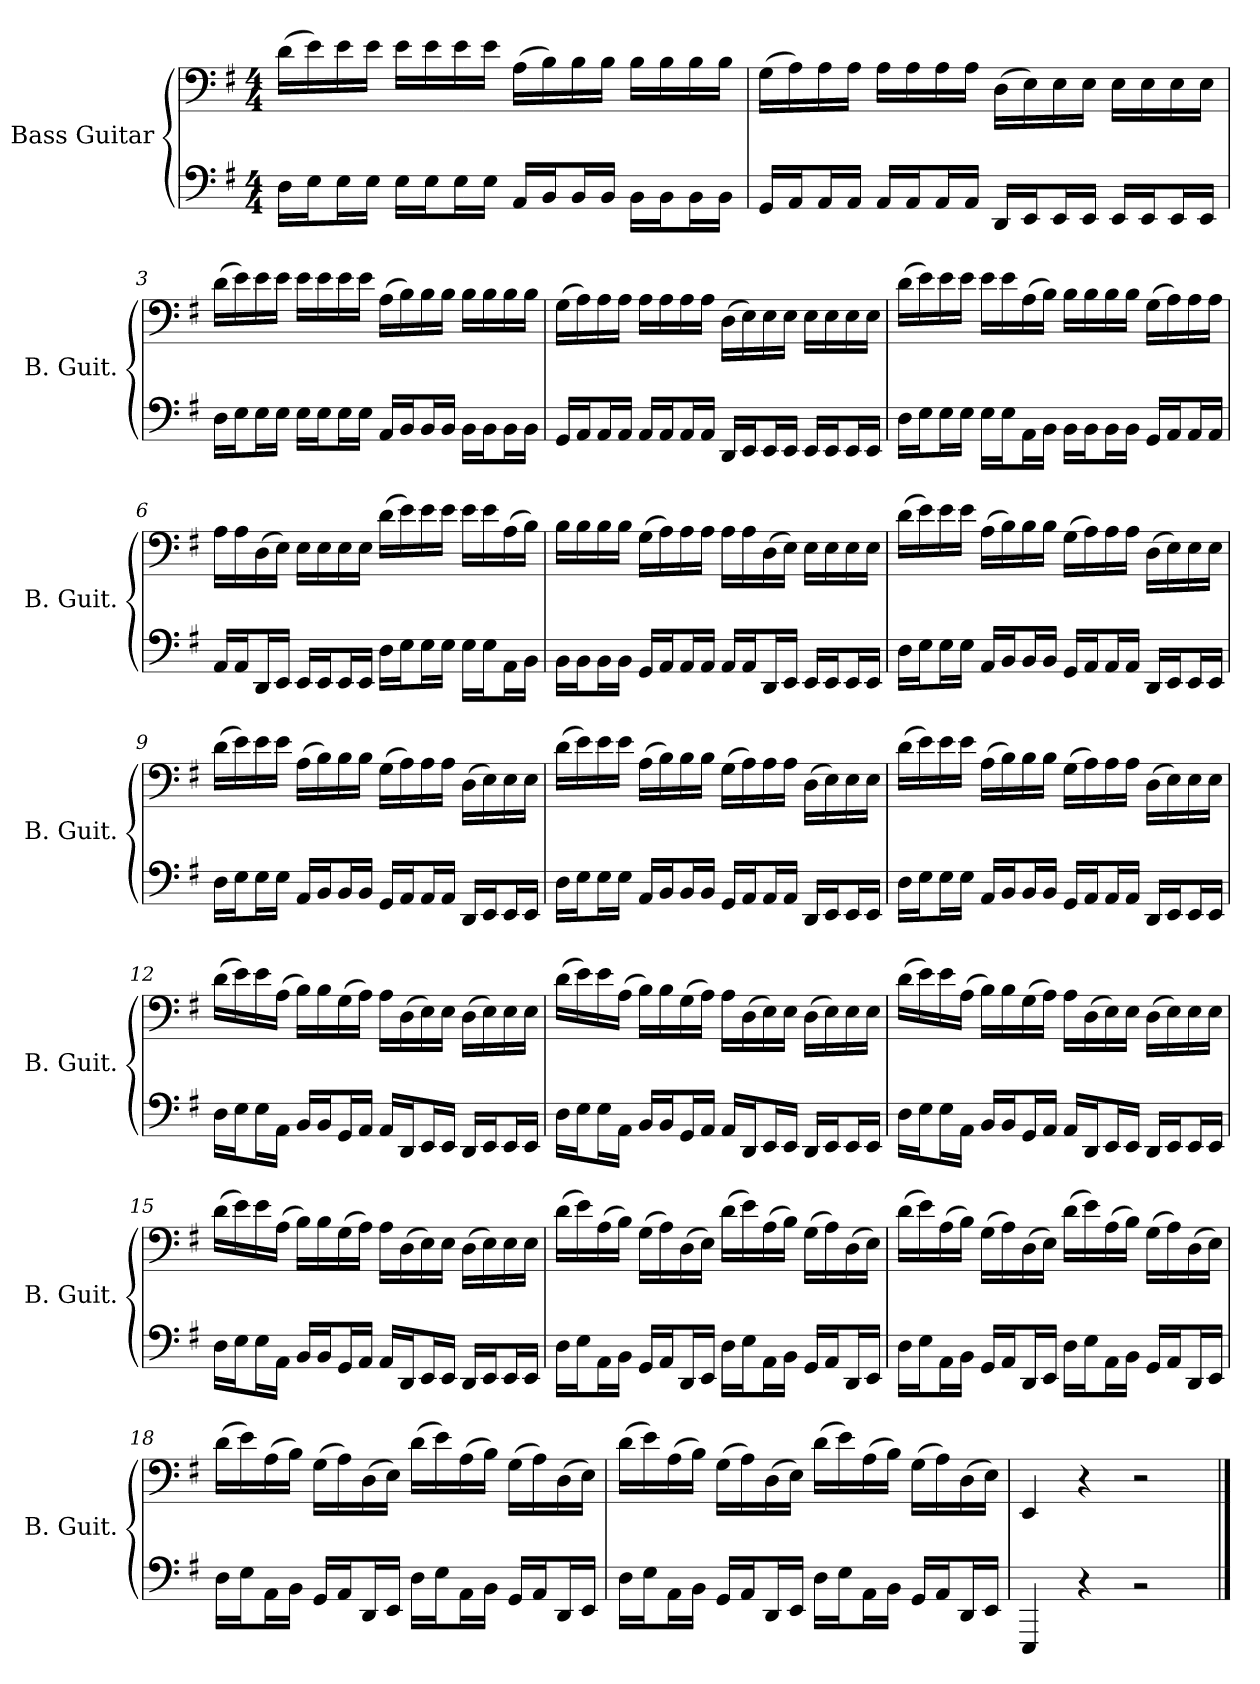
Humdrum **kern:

**kern	**kern
*part1	*part1
*staff2	*staff1
*I"Bass Guitar	*
*I'B. Guit.	*
*stria4	*
*	*clefF4
*ITrd7c12	*ITrd7c12
*k[f#]	*k[f#]
*M4/4	*M4/4
=1	=1
16DDLL	(>16D\LL
16EEJ	16E\)
16EEL	16E\
16EEJJ	16E\JJ
16EELL	16E\LL
16EEJ	16E\
16EEL	16E\
16EEJJ	16E\JJ
16AAALL	(>16AA\LL
16BBBJ	16BB\)
16BBBL	16BB\
16BBBJJ	16BB\JJ
16BBBLL	16BB\LL
16BBBJ	16BB\
16BBBL	16BB\
16BBBJJ	16BB\JJ
=2	=2
16GGGLL	(>16GG\LL
16AAAJ	16AA\)
16AAAL	16AA\
16AAAJJ	16AA\JJ
16AAALL	16AA\LL
16AAAJ	16AA\
16AAAL	16AA\
16AAAJJ	16AA\JJ
16DDDLL	(>16DD\LL
16EEEJ	16EE\)
16EEEL	16EE\
16EEEJJ	16EE\JJ
16EEELL	16EE\LL
16EEEJ	16EE\
16EEEL	16EE\
16EEEJJ	16EE\JJ
!!LO:LB:g=z
=3	=3
16DDLL	(>16D\LL
16EEJ	16E\)
16EEL	16E\
16EEJJ	16E\JJ
16EELL	16E\LL
16EEJ	16E\
16EEL	16E\
16EEJJ	16E\JJ
16AAALL	(>16AA\LL
16BBBJ	16BB\)
16BBBL	16BB\
16BBBJJ	16BB\JJ
16BBBLL	16BB\LL
16BBBJ	16BB\
16BBBL	16BB\
16BBBJJ	16BB\JJ
=4	=4
16GGGLL	(>16GG\LL
16AAAJ	16AA\)
16AAAL	16AA\
16AAAJJ	16AA\JJ
16AAALL	16AA\LL
16AAAJ	16AA\
16AAAL	16AA\
16AAAJJ	16AA\JJ
16DDDLL	(>16DD\LL
16EEEJ	16EE\)
16EEEL	16EE\
16EEEJJ	16EE\JJ
16EEELL	16EE\LL
16EEEJ	16EE\
16EEEL	16EE\
16EEEJJ	16EE\JJ
!!LO:LB:g=z
=5	=5
16DDLL	(>16D\LL
16EEJ	16E\)
16EEL	16E\
16EEJJ	16E\JJ
16EELL	16E\LL
16EEJ	16E\
16AAAL	(>16AA\
16BBBJJ	16BB\JJ)
16BBBLL	16BB\LL
16BBBJ	16BB\
16BBBL	16BB\
16BBBJJ	16BB\JJ
16GGGLL	(>16GG\LL
16AAAJ	16AA\)
16AAAL	16AA\
16AAAJJ	16AA\JJ
=6	=6
16AAALL	16AA\LL
16AAAJ	16AA\
16DDDL	(>16DD\
16EEEJJ	16EE\JJ)
16EEELL	16EE\LL
16EEEJ	16EE\
16EEEL	16EE\
16EEEJJ	16EE\JJ
16DDLL	(>16D\LL
16EEJ	16E\)
16EEL	16E\
16EEJJ	16E\JJ
16EELL	16E\LL
16EEJ	16E\
16AAAL	(>16AA\
16BBBJJ	16BB\JJ)
!!LO:LB:g=z
=7	=7
16BBBLL	16BB\LL
16BBBJ	16BB\
16BBBL	16BB\
16BBBJJ	16BB\JJ
16GGGLL	(>16GG\LL
16AAAJ	16AA\)
16AAAL	16AA\
16AAAJJ	16AA\JJ
16AAALL	16AA\LL
16AAAJ	16AA\
16DDDL	(>16DD\
16EEEJJ	16EE\JJ)
16EEELL	16EE\LL
16EEEJ	16EE\
16EEEL	16EE\
16EEEJJ	16EE\JJ
=8	=8
16DDLL	(>16D\LL
16EEJ	16E\)
16EEL	16E\
16EEJJ	16E\JJ
16AAALL	(>16AA\LL
16BBBJ	16BB\)
16BBBL	16BB\
16BBBJJ	16BB\JJ
16GGGLL	(>16GG\LL
16AAAJ	16AA\)
16AAAL	16AA\
16AAAJJ	16AA\JJ
16DDDLL	(>16DD\LL
16EEEJ	16EE\)
16EEEL	16EE\
16EEEJJ	16EE\JJ
!!LO:LB:g=z
=9	=9
16DDLL	(>16D\LL
16EEJ	16E\)
16EEL	16E\
16EEJJ	16E\JJ
16AAALL	(>16AA\LL
16BBBJ	16BB\)
16BBBL	16BB\
16BBBJJ	16BB\JJ
16GGGLL	(>16GG\LL
16AAAJ	16AA\)
16AAAL	16AA\
16AAAJJ	16AA\JJ
16DDDLL	(>16DD\LL
16EEEJ	16EE\)
16EEEL	16EE\
16EEEJJ	16EE\JJ
=10	=10
16DDLL	(>16D\LL
16EEJ	16E\)
16EEL	16E\
16EEJJ	16E\JJ
16AAALL	(>16AA\LL
16BBBJ	16BB\)
16BBBL	16BB\
16BBBJJ	16BB\JJ
16GGGLL	(>16GG\LL
16AAAJ	16AA\)
16AAAL	16AA\
16AAAJJ	16AA\JJ
16DDDLL	(>16DD\LL
16EEEJ	16EE\)
16EEEL	16EE\
16EEEJJ	16EE\JJ
!!LO:PB:g=z
=11	=11
16DDLL	(>16D\LL
16EEJ	16E\)
16EEL	16E\
16EEJJ	16E\JJ
16AAALL	(>16AA\LL
16BBBJ	16BB\)
16BBBL	16BB\
16BBBJJ	16BB\JJ
16GGGLL	(>16GG\LL
16AAAJ	16AA\)
16AAAL	16AA\
16AAAJJ	16AA\JJ
16DDDLL	(>16DD\LL
16EEEJ	16EE\)
16EEEL	16EE\
16EEEJJ	16EE\JJ
=12	=12
16DDLL	(>16D\LL
16EEJ	16E\)
16EEL	16E\
16AAAJJ	(>16AA\JJ
16BBBLL	16BB\LL)
16BBBJ	16BB\
16GGGL	(>16GG\
16AAAJJ	16AA\JJ)
16AAALL	16AA\LL
16DDDJ	(>16DD\
16EEEL	16EE\)
16EEEJJ	16EE\JJ
16DDDLL	(>16DD\LL
16EEEJ	16EE\)
16EEEL	16EE\
16EEEJJ	16EE\JJ
!!LO:LB:g=z
=13	=13
16DDLL	(>16D\LL
16EEJ	16E\)
16EEL	16E\
16AAAJJ	(>16AA\JJ
16BBBLL	16BB\LL)
16BBBJ	16BB\
16GGGL	(>16GG\
16AAAJJ	16AA\JJ)
16AAALL	16AA\LL
16DDDJ	(>16DD\
16EEEL	16EE\)
16EEEJJ	16EE\JJ
16DDDLL	(>16DD\LL
16EEEJ	16EE\)
16EEEL	16EE\
16EEEJJ	16EE\JJ
=14	=14
16DDLL	(>16D\LL
16EEJ	16E\)
16EEL	16E\
16AAAJJ	(>16AA\JJ
16BBBLL	16BB\LL)
16BBBJ	16BB\
16GGGL	(>16GG\
16AAAJJ	16AA\JJ)
16AAALL	16AA\LL
16DDDJ	(>16DD\
16EEEL	16EE\)
16EEEJJ	16EE\JJ
16DDDLL	(>16DD\LL
16EEEJ	16EE\)
16EEEL	16EE\
16EEEJJ	16EE\JJ
!!LO:LB:g=z
=15	=15
16DDLL	(>16D\LL
16EEJ	16E\)
16EEL	16E\
16AAAJJ	(>16AA\JJ
16BBBLL	16BB\LL)
16BBBJ	16BB\
16GGGL	(>16GG\
16AAAJJ	16AA\JJ)
16AAALL	16AA\LL
16DDDJ	(>16DD\
16EEEL	16EE\)
16EEEJJ	16EE\JJ
16DDDLL	(>16DD\LL
16EEEJ	16EE\)
16EEEL	16EE\
16EEEJJ	16EE\JJ
=16	=16
16DDLL	(>16D\LL
16EEJ	16E\)
16AAAL	(>16AA\
16BBBJJ	16BB\JJ)
16GGGLL	(>16GG\LL
16AAAJ	16AA\)
16DDDL	(>16DD\
16EEEJJ	16EE\JJ)
16DDLL	(>16D\LL
16EEJ	16E\)
16AAAL	(>16AA\
16BBBJJ	16BB\JJ)
16GGGLL	(>16GG\LL
16AAAJ	16AA\)
16DDDL	(>16DD\
16EEEJJ	16EE\JJ)
!!LO:LB:g=z
=17	=17
16DDLL	(>16D\LL
16EEJ	16E\)
16AAAL	(>16AA\
16BBBJJ	16BB\JJ)
16GGGLL	(>16GG\LL
16AAAJ	16AA\)
16DDDL	(>16DD\
16EEEJJ	16EE\JJ)
16DDLL	(>16D\LL
16EEJ	16E\)
16AAAL	(>16AA\
16BBBJJ	16BB\JJ)
16GGGLL	(>16GG\LL
16AAAJ	16AA\)
16DDDL	(>16DD\
16EEEJJ	16EE\JJ)
=18	=18
16DDLL	(>16D\LL
16EEJ	16E\)
16AAAL	(>16AA\
16BBBJJ	16BB\JJ)
16GGGLL	(>16GG\LL
16AAAJ	16AA\)
16DDDL	(>16DD\
16EEEJJ	16EE\JJ)
16DDLL	(>16D\LL
16EEJ	16E\)
16AAAL	(>16AA\
16BBBJJ	16BB\JJ)
16GGGLL	(>16GG\LL
16AAAJ	16AA\)
16DDDL	(>16DD\
16EEEJJ	16EE\JJ)
!!LO:LB:g=z
=19	=19
16DDLL	(>16D\LL
16EEJ	16E\)
16AAAL	(>16AA\
16BBBJJ	16BB\JJ)
16GGGLL	(>16GG\LL
16AAAJ	16AA\)
16DDDL	(>16DD\
16EEEJJ	16EE\JJ)
16DDLL	(>16D\LL
16EEJ	16E\)
16AAAL	(>16AA\
16BBBJJ	16BB\JJ)
16GGGLL	(>16GG\LL
16AAAJ	16AA\)
16DDDL	(>16DD\
16EEEJJ	16EE\JJ)
=20	=20
4EEEE	4EEE/
4r	4r
2r	2r
==	==
*-	*-
